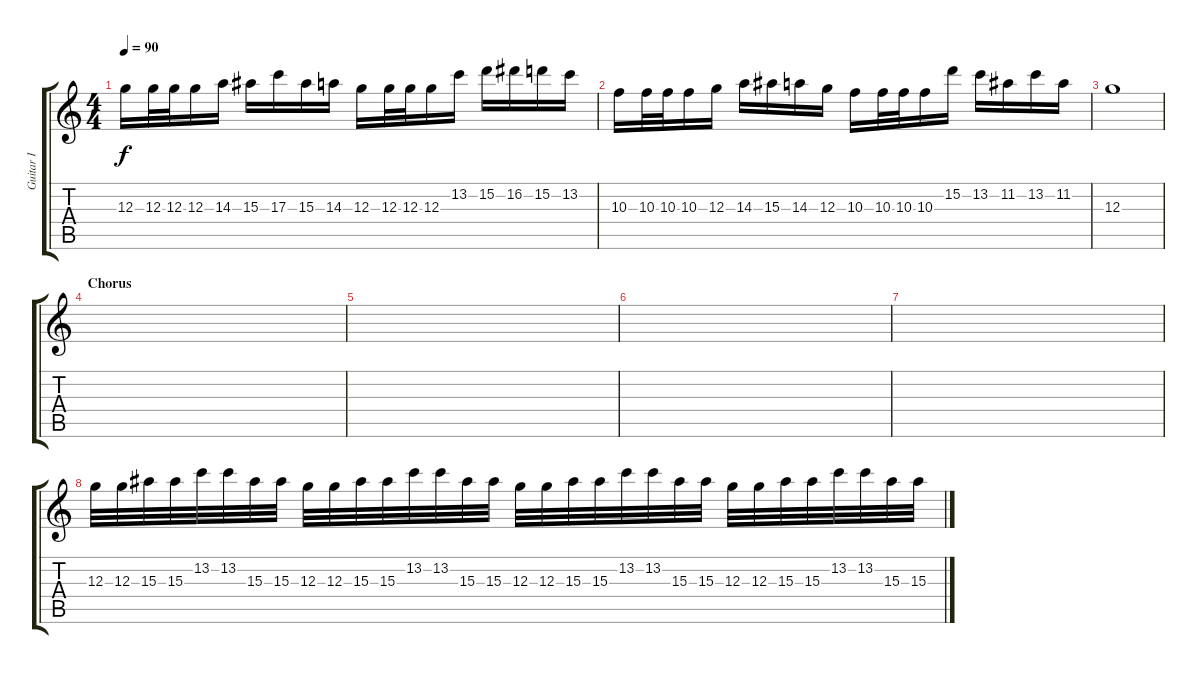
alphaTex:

\track ("Guitar I" "Guitar I") {instrument distortionguitar}
\staff {score tabs}
\tuning (E4 B3 G3 D3 A2 E2) {hide}
\ts (4 4)
\tempo 90
\clef g2
\ks c
12.3.16{dy f} 12.3.32 12.3.32 12.3.16 14.3.16 15.3.16 17.3.16 15.3.16 14.3.16 12.3.16 12.3.32 12.3.32 12.3.16 13.2.16 15.2.16 16.2.16 15.2.16 13.2.16 |
10.3.16 10.3.32 10.3.32 10.3.16 12.3.16 14.3.16 15.3.16 14.3.16 12.3.16 10.3.16 10.3.32 10.3.32 10.3.16 15.2.16 13.2.16 11.2.16 13.2.16 11.2.16 |
12.3.1 |
\section ("" "Chorus")
|
|
|
|
12.3.32 12.3.32 15.3.32 15.3.32 13.2.32 13.2.32 15.3.32 15.3.32 12.3.32 12.3.32 15.3.32 15.3.32 13.2.32 13.2.32 15.3.32 15.3.32 12.3.32 12.3.32 15.3.32 15.3.32 13.2.32 13.2.32 15.3.32 15.3.32 12.3.32 12.3.32 15.3.32 15.3.32 13.2.32 13.2.32 15.3.32 15.3.32
